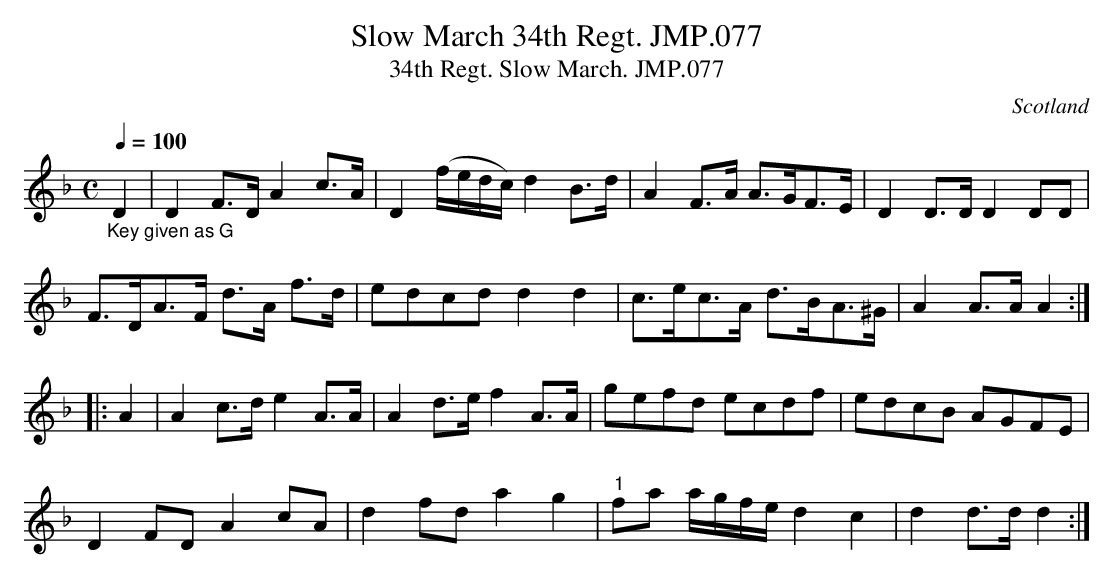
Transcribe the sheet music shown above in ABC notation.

X:1
T:Slow March 34th Regt. JMP.077
T:34th Regt. Slow March. JMP.077
L:1/8
M:C
O:Scotland
Q:1/4=100
K:D minor
"_Key given as G"D2 | D2 F>D A2 c>A | D2 (f/e/d/c/) d2 B>d |\
A2 F>A A>GF>E | D2 D>D D2 DD |!
F>DA>F d>A f>d | edcd d2d2 |\
c>ec>A d>BA>^G | A2 A>A A2 :|!
|:A2 | A2 c>d e2 A>A | A2 d>e f2 A>A |\
gefd ecdf | edcB AGFE |!
D2 FD A2 cA | d2 fd a2 g2 |\
"1"fa a/g/f/e/ d2c2 | d2 d>d d2 :|
